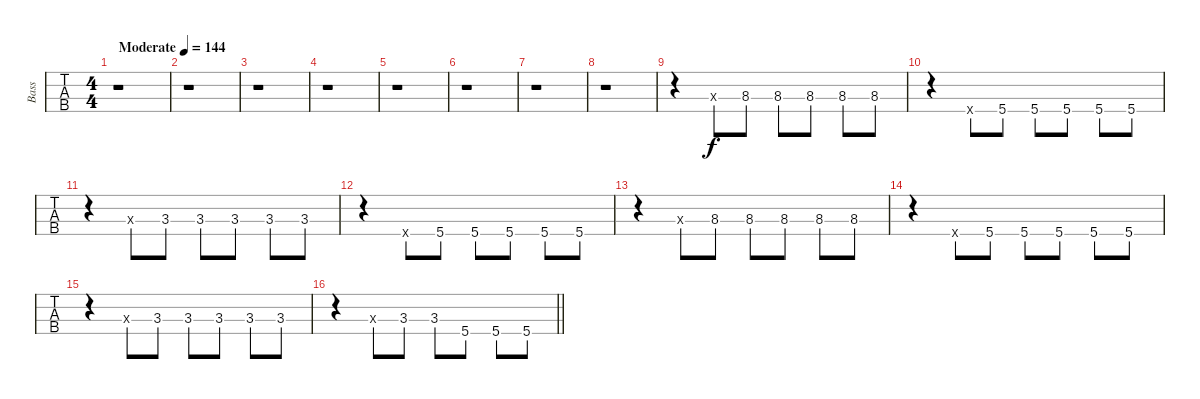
\track ("Bass" "Bass") {instrument electricbasspick}
\staff {tabs}
\tuning (G2 D2 A1 E1) {hide}
\ts (4 4)
\tempo (144 "Moderate")
\clef f4
\ks c
r.1{dy f instrument electricbasspick} |
r.1 |
r.1 |
r.1 |
r.1 |
r.1 |
r.1 |
r.1 |
r.4 0.3{x}.8 8.3.8 8.3.8 8.3.8 8.3.8 8.3.8 |
r.4 0.4{x}.8 5.4.8 5.4.8 5.4.8 5.4.8 5.4.8 |
r.4 0.3{x}.8 3.3.8 3.3.8 3.3.8 3.3.8 3.3.8 |
r.4 0.4{x}.8 5.4.8 5.4.8 5.4.8 5.4.8 5.4.8 |
r.4 0.3{x}.8 8.3.8 8.3.8 8.3.8 8.3.8 8.3.8 |
r.4 0.4{x}.8 5.4.8 5.4.8 5.4.8 5.4.8 5.4.8 |
r.4 0.3{x}.8 3.3.8 3.3.8 3.3.8 3.3.8 3.3.8 |
\barLineRight lightlight
r.4 0.3{x}.8 3.3.8 3.3.8 5.4.8 5.4.8 5.4.8
